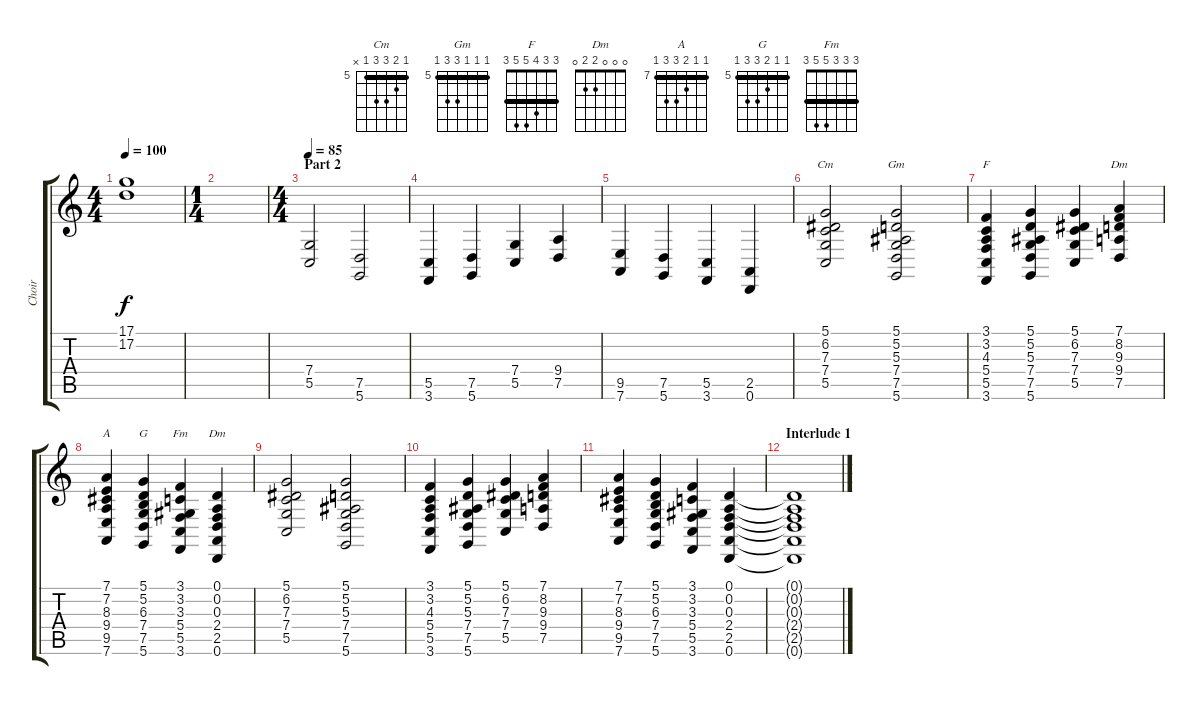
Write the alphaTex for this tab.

\track ("Choir" "Choir") {instrument choiraahs}
\staff {score tabs}
\tuning (D4 A3 F3 C3 G2 D2) {hide}
\chord ("Cm" 5 6 7 7 5 x) {firstfret 5 barre 5}
\chord ("Gm" 5 5 5 7 7 5) {firstfret 5 barre 5}
\chord ("F" 3 3 4 5 5 3) {barre 3}
\chord ("Dm" 7 8 9 9 7 x) {firstfret 7 barre 7}
\chord ("A" 7 7 8 9 9 7) {firstfret 7 barre 7}
\chord ("G" 5 5 6 7 7 5) {firstfret 5 barre 5}
\chord ("Fm" 3 3 3 5 5 3) {barre 3}
\chord ("Dm" 0 0 0 2 2 0)
\ts (4 4)
\tempo 100
\clef g2
\ks c
(17.1{t} 17.2{t}).1{dy f} |
\ts (1 4)
|
\ts (4 4)
\section ("" "Part 2")
\tempo 85
(7.4 5.5).2 (7.5 5.6).2 |
(5.5 3.6).4 (7.5 5.6).4 (7.4 5.5).4 (9.4 7.5).4 |
(9.5 7.6).4 (7.5 5.6).4 (5.5 3.6).4 (2.5 0.6).4 |
(5.1 6.2 7.3 7.4 5.5).2{ch "Cm" volume 12} (5.1 5.2 5.3 7.4 7.5 5.6).2{ch "Gm"} |
(3.1 3.2 4.3 5.4 5.5 3.6).4{ch "F"} (5.1 5.2 5.3 7.4 7.5 5.6).4 (5.1 6.2 7.3 7.4 5.5).4 (7.1 8.2 9.3 9.4 7.5).4{ch "Dm"} |
(7.1 7.2 8.3 9.4 9.5 7.6).4{ch "A"} (5.1 5.2 6.3 7.4 7.5 5.6).4{ch "G"} (3.1 3.2 3.3 5.4 5.5 3.6).4{ch "Fm"} (0.1 0.2 0.3 2.4 2.5 0.6).4{ch "Dm"} |
(5.1 6.2 7.3 7.4 5.5).2{volume 12} (5.1 5.2 5.3 7.4 7.5 5.6).2 |
(3.1 3.2 4.3 5.4 5.5 3.6).4 (5.1 5.2 5.3 7.4 7.5 5.6).4 (5.1 6.2 7.3 7.4 5.5).4 (7.1 8.2 9.3 9.4 7.5).4 |
(7.1 7.2 8.3 9.4 9.5 7.6).4 (5.1 5.2 6.3 7.4 7.5 5.6).4 (3.1 3.2 3.3 5.4 5.5 3.6).4 (0.1 0.2 0.3 2.4 2.5 0.6).4 |
\section ("" "Interlude 1")
(0.1{t} 0.2{t} 0.3{t} 2.4{t} 2.5{t} 0.6{t}).1{volume 0}
